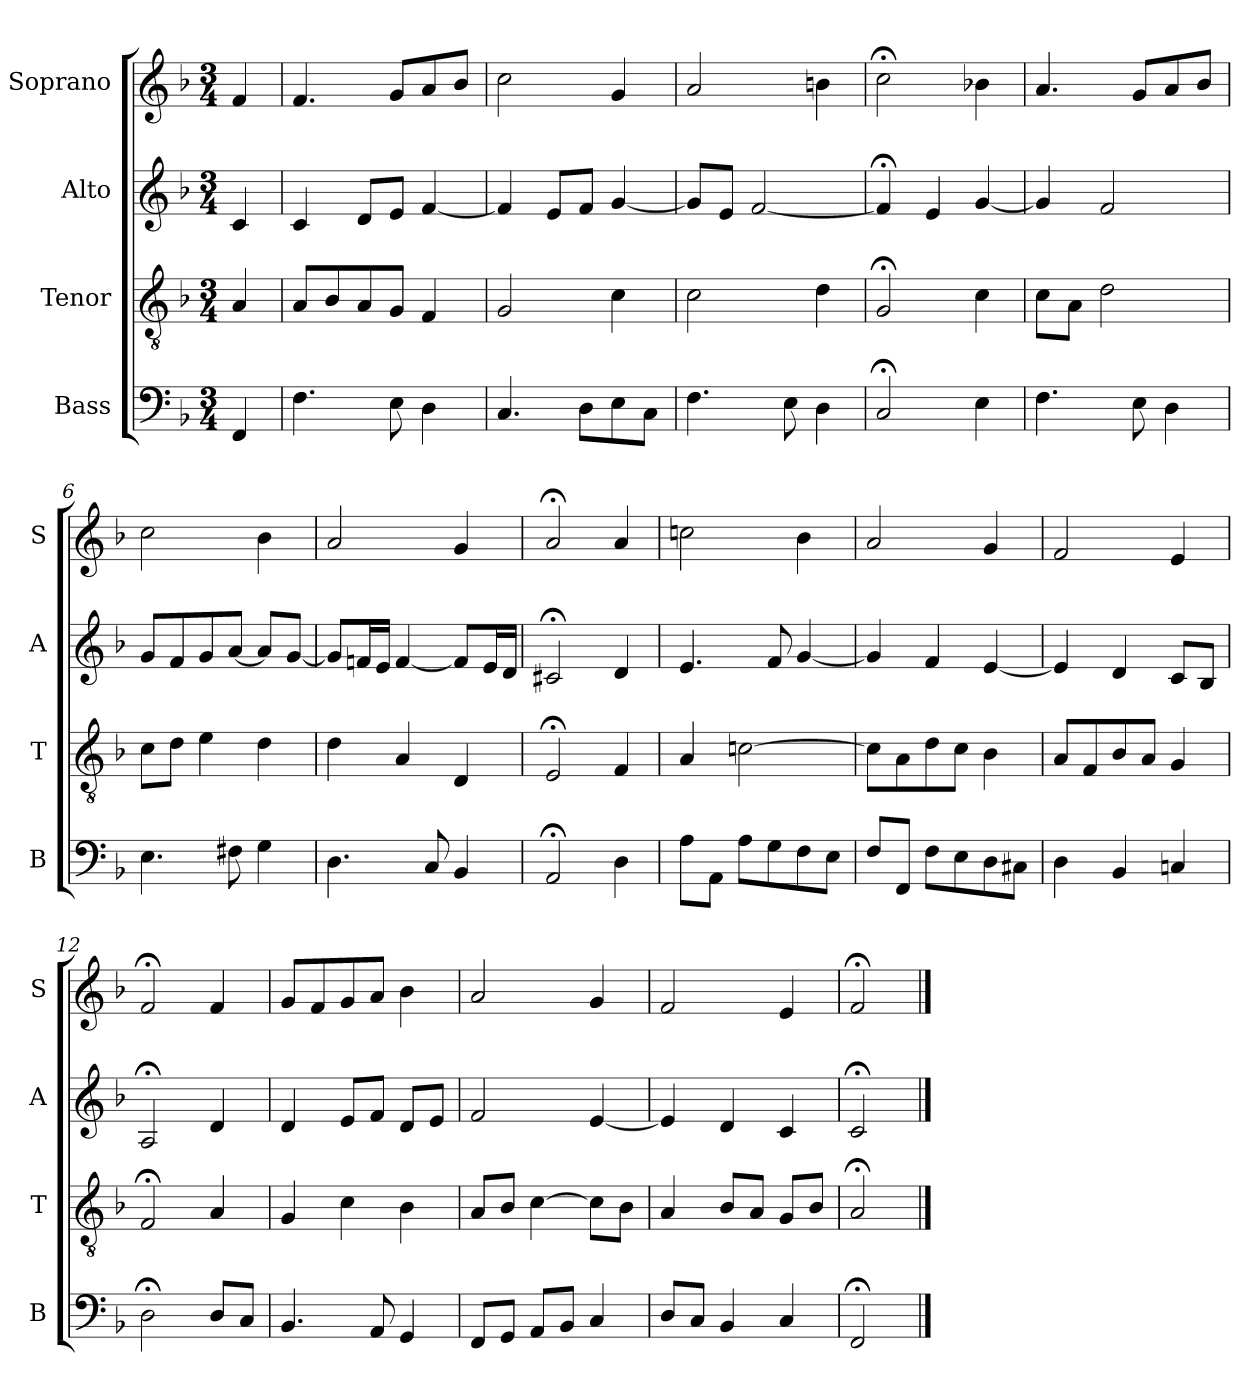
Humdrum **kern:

**kern	**kern	**kern	**kern
*part4	*part3	*part2	*part1
*staff4	*staff3	*staff2	*staff1
*I"Bass	*I"Tenor	*I"Alto	*I"Soprano
*I'B	*I'T	*I'A	*I'S
*clefF4	*clefGv2	*clefG2	*clefG2
*k[b-]	*k[b-]	*k[b-]	*k[b-]
*F:	*F:	*F:	*F:
*M3/4	*M3/4	*M3/4	*M3/4
*MM100	*MM100	*MM100	*MM100
=	=	=	=
4FF	4A	4c	4f
=1	=1	=1	=1
4.F	8AL	4c	4.f
.	8B-	.	.
.	8A	8dL	.
8E	8GJ	8eJ	8gL
4D	4F	[4f	8a
.	.	.	8b-J
=2	=2	=2	=2
4.C	2G	4f]	2cc
.	.	8eL	.
8DL	.	8fJ	.
8E	4c	[4g	4g
8CJ	.	.	.
=3	=3	=3	=3
4.F	2c	8gL]	2a
.	.	8eJ	.
.	.	[2f	.
8E	.	.	.
4D	4d	.	4bn
=4	=4	=4	=4
2C;<	2G;<	4f;<]	2cc;<
.	.	4e	.
4Ei	4ci	[4gi	4b-Xi
=5	=5	=5	=5
4.F	8cL	4g]	4.a
.	8AJ	.	.
.	2d	2f	.
8E	.	.	8gL
4D	.	.	8a
.	.	.	8b-J
=6	=6	=6	=6
4.E	8cL	8gL	2cc
.	8dJ	8f	.
.	4e	8g	.
8F#X	.	[8aJ	.
4G	4d	8aL]	4b-
.	.	[8gJ	.
=7	=7	=7	=7
4.D	4d	8gL]	2a
.	.	16fnL	.
.	.	16eJJ	.
.	4A	[4f	.
8C	.	.	.
4BB-	4D	8fL]	4g
.	.	16eL	.
.	.	16dJJ	.
=8	=8	=8	=8
2AA;<	2E;<	2c#X;<	2a;<
4D	4F	4d	4a
=9	=9	=9	=9
8AL	4A	4.e	2ccn
8AAJ	.	.	.
8AL	[2cn	.	.
8G	.	8f	.
8F	.	[4g	4b-
8EJ	.	.	.
=10	=10	=10	=10
8FL	8cL]	4g]	2a
8FFJ	8A	.	.
8FL	8d	4f	.
8E	8cJ	.	.
8D	4B-	[4e	4g
8C#XJ	.	.	.
=11	=11	=11	=11
4D	8AL	4e]	2f
.	8F	.	.
4BB-	8B-	4d	.
.	8AJ	.	.
4Cn	4G	8cL	4e
.	.	8B-J	.
=12	=12	=12	=12
2D;<	2F;<	2A;<	2f;<
8DL	4A	4d	4f
8CJ	.	.	.
=13	=13	=13	=13
4.BB-	4G	4d	8gL
.	.	.	8f
.	4c	8eL	8g
8AA	.	8fJ	8aJ
4GG	4B-	8dL	4b-
.	.	8eJ	.
=14	=14	=14	=14
8FFL	8AL	2f	2a
8GGJ	8B-J	.	.
8AAL	[4c	.	.
8BB-J	.	.	.
4C	8cL]	[4e	4g
.	8B-J	.	.
=15	=15	=15	=15
8DL	4A	4e]	2f
8CJ	.	.	.
4BB-	8B-L	4d	.
.	8AJ	.	.
4C	8GL	4c	4e
.	8B-J	.	.
=16	=16	=16	=16
2FF;<	2A;<	2c;<	2f;<
==	==	==	==
*-	*-	*-	*-
